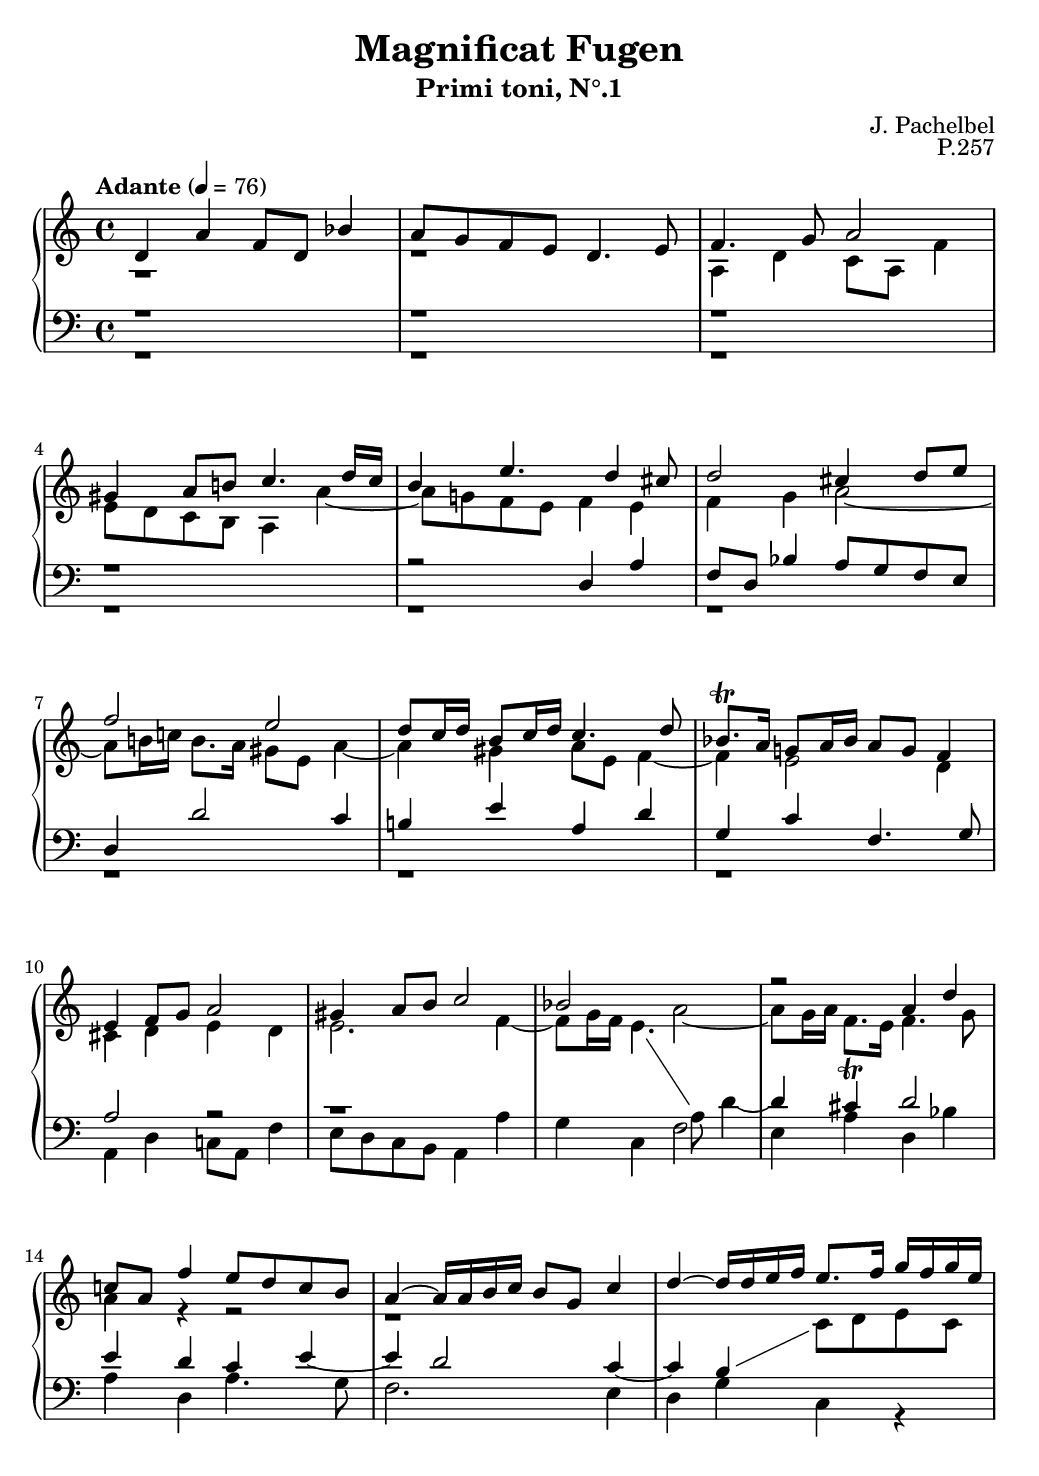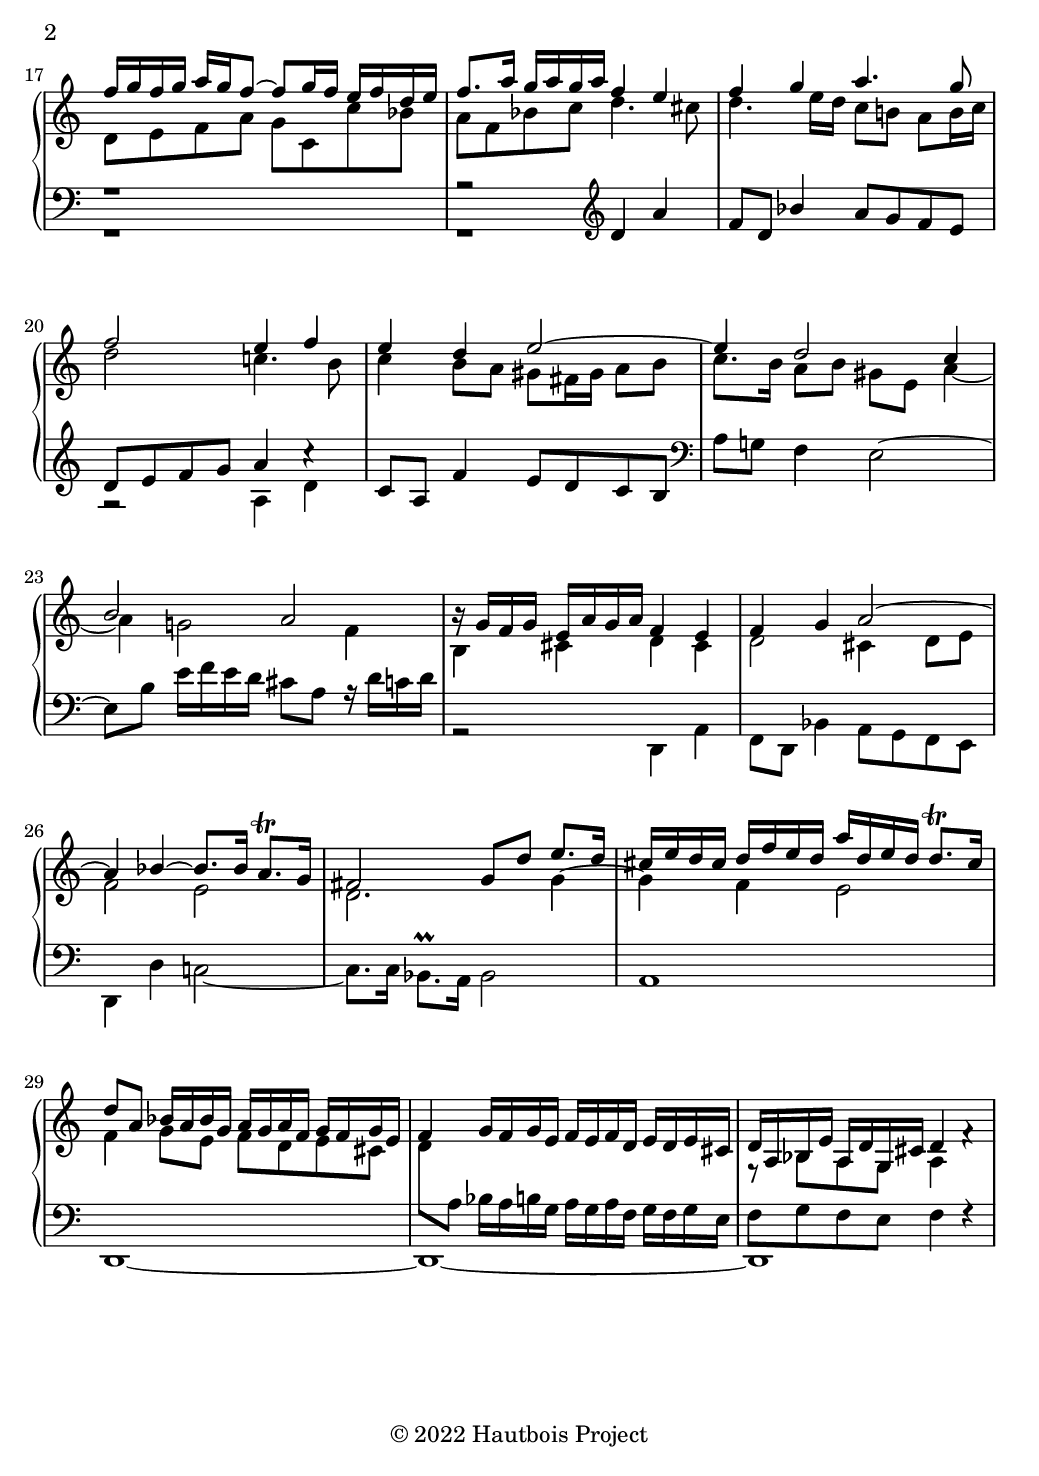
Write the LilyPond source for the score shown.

%! Title: Magnificat primi toni
%! Subtitle: No.1 P.257
%! Subsubtitle:
%! Type: final
%! Status: review
%! Remark:

\version "2.22.1"
%% Generated by lilypond-book
%% Options: [exampleindent=10.16\mm,indent=0\mm,line-width=14.5\cm,noragged-right,papersize=a5,quote]
%\include "lilypond-book-preamble.ly"
\include "italiano.ly"

%****************************************************************
% Start cut-&-pastable-section

%****************************************************************

\paper {
  % Set paper
  #(set-paper-size "b5")
  indent = 0\mm
  line-width = 165\mm
  ragged-right = ##f
  line-width = #(- line-width (* mm 3.000000) (* mm 1))
}

\layout {
  
}

%*****************************************
%  Set Header
%*****************************************
\header {
  title = "Magnificat Fugen"
  subtitle = "Primi toni, N°.1"
  subsubtitle = ""
  composer = "J. Pachelbel"
  opus = "P.257"
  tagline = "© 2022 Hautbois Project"
}

%*****************************************
% Start Voice
% Write the voices here
%*****************************************
MyMeter = \time 4/4
MyKey = \key do \major
MyTempo = \tempo "Adante" 4 = 76
PieceName = ""


% From bar 13 - 15
TempVoiceIh = \relative la'' {
  % bar 13 - 15
  s2 | r2 la,4 re4 |
  do!8 la fa'4 mi8 re do si
  la4~ la16 la si do si8 sol do4 |
}

VoiceI = \relative re' {
  %bar 1 - 4
  re4	la' fa8 re sib'4 |
  la8 sol fa mi re4. mi8 |
  fa4. sol8 la2 |
  sold4 la8 si! do4. re16 do16 |
  
  % bar 5 - 7
  si4 mi4. re4 dod8 |
  re2 dod4 re8 mi |
  fa2 mi2 |
  
  % bar 8 - 10
  re8 do16 re16 si8 do16 re16 do4. re8 |
  sib8.\trill la16 sol!8 la16 sib16 la8 sol8 fa4 |
  mi4 fa8 sol la2 |
  
  % bar 11 - 15
  sold4 la8 si do2 |
  sib2 
  <<
  {
    \voiceOne
    \TempVoiceIh
  }
  \\
  \new Voice 
  {
    \voiceTwo
    la2~ | la8 sol16 la fa8.\trill mi16 fa4. sol8 |
    la4 r4 r2 | r1 |
  }
  >>
  
  % bar 16 - 17
  re4~ re16 re mi fa mi8. fa16 sol fa sol mi |
  fa sol fa sol la sol fa8~ fa sol16 fa mi fa re mi |
  
  % bar 18 - 21
  fa8. la16 sol la sol la fa4 mi |
  fa sol la4. sol8 |
  fa2 mi4 fa |
  mi re mi2~ |
  
  % bar 22 - 24
  mi4 re2 do4 |
  si2 la |
  si16\rest sol fa sol mi la sol la fa4 mi |
  
  % bar 25 - 27
  fa sol la2~ |
  la4 sib~ sib8. sib16 la8.\trill sol16 |
  fad2 sol8 re' mi8. re16 |
  
  % bar 28 - 31
  dod mi re dod re fa mi re la' re, mi re re8.\trill dod16 |
  re8 la sib16 la sib sol la sol la fa sol fa sol mi |
  fa4 sol16 fa sol mi fa mi fa re mi re mi dod |
  re la sib mi la, re sol, dod re4 fa4\rest |
  
  %\bar "|."
}

VoiceII = \relative la {
  %bar 1 - 4
  r1 | r1 | la4 re do8 la fa'4 |
  mi8 re do si la4 la'~ |
  
  % bar 5 - 7
  la8 sol! fa mi fa4 mi |
  fa sol la2~ |
  la8 si!16 do!16 si8. la16 sold8 mi8 la4~ |
  
  % bar 8 - 10
  la4 sold la8 mi fa4~ |
  fa4 mi2 re4 |
  dod re mi re |
  
  % bar 11 - 14
  mi2. fa4~ |
  % switch to lower stave (at re4)
  fa8 sol16 fa mi4.
  \showStaffSwitch
  \change Staff = down
  la,8 re4~ |
  \stemUp re4 dod re2 |
  mi4 re do mi~ |
  
  % bar 15 - 17
  mi4 re2 do4~ |
  % switch back to upper stave at re8
  do si 
  \showStaffSwitch
  \change Staff = up
  \stemDown do8[ re mi do] |
  re mi fa la sol do, do' sib |
  
  % bar 18 - 21
  la fa sib do re4. dod8 |
  re4. mi16 re do8 si! la si16 do |
  re2 do!4. si8 |
  do4 si8 la sold fad16 sold la8 si |
  
  % bar 22 - 23
  do8. si16 la8 si sold mi la4~ |
  la sol!2 fa4 |
  
  % bar 24 - 30
  s1 | s1 | s1 | s1 | s1 | s1 | s1 |
  
  % bar 31
  r8 sib,8 la sol la4 s4
  
  %\bar "|."
}

VoiceIII = \relative re {
  %bar 1 - 4
  r1 | r1 | r1 | r1 |
  
  % bar 5 - 7
  r2 re4 la' |
  fa8 re sib'!4 la8 sol fa mi |
  re4 re'2 do4 |
  
  % bar 8 - 11
  si! mi la, re |
  sol, do fa,4. sol8 |
  la2 r2 |
  r1 |
  
  % bar 12 - 21
  s1 | s1 | s1 | s1 | s1 | r1 |
  r2 \clef "treble" re4 la' |
  fa8 re sib'4 la8 sol fa mi |
  re mi fa sol la4 do4\rest |
  do,8 la fa'4 mi8 re do si |
  
  % bar 22 - 24
  \clef "bass" \stemDown
  la8 sol! fa4 mi2~ |
  mi8 si' mi16 fa mi re dod8 la r16 re do! re |
  % switch to upper stave (at dod4)
  \change Staff = up
  si4 dod re dod |
  
  % bar 25 - 28
  re2 dod4 re8 mi |
  fa2 mi |
  re2. sol4~ |
  sol fa mi2 |
  
  % bar 29 - 31
  fa4 sol8 mi fa re mi dod |
  % switch back to lower stave (at la8)
  
  re \change Staff = down
  la sib16 la si sol la sol la fa sol fa sol mi |
  fa8 sol fa mi fa4 fa4\rest |
  
  %\bar "|."
}

VoiceIV = \relative la, {
  %bar 1 - 13
  r1 | r1 | r1 | r1 | r1 | r1 | r1 | r1 | r1 |
  la4 re do!8 la8 fa'4 | 
  mi8 re do si la4 la' |
  sol do, fa2 |
  mi4 la re, sib' |
  
  % bar 14 - 18
  la re, la'4. sol8 |
  fa2. mi4 |
  re sol do, r |
  r1 |
  r1 |
  
  % bar 19 - 23
  s1 |
  r2 la'4 re |
  s1 | s1 | s1 |
  
  % bar 24 - 27
  r2 re,,4 la' |
  fa8 re sib'4 la8 sol fa mi |
  re4 re' do!2~ |
  do8. do16 sib8.^\prall la16 sib2 |
  
  % bar 28 - 31
  la1 | re,1~ | re~ | re |
  
  %\bar "|."
}
%*****************************************
%  Start Score
%*****************************************

%\markup { \vspace #1 }
\score {
  \header {
  %piece = \PieceName
  }
  \new PianoStaff <<
  \new Staff = "up" {
    \clef "treble"
    \MyKey
    \MyMeter
    \MyTempo
    <<
      \VoiceI
      \\
      \VoiceII
    >>
  }
  \new Staff = "down" { 
    \clef "bass"
    \MyKey
    \MyMeter
    <<
      \VoiceIII
      \\
      \VoiceIV
    >>
  }
  >>
}



